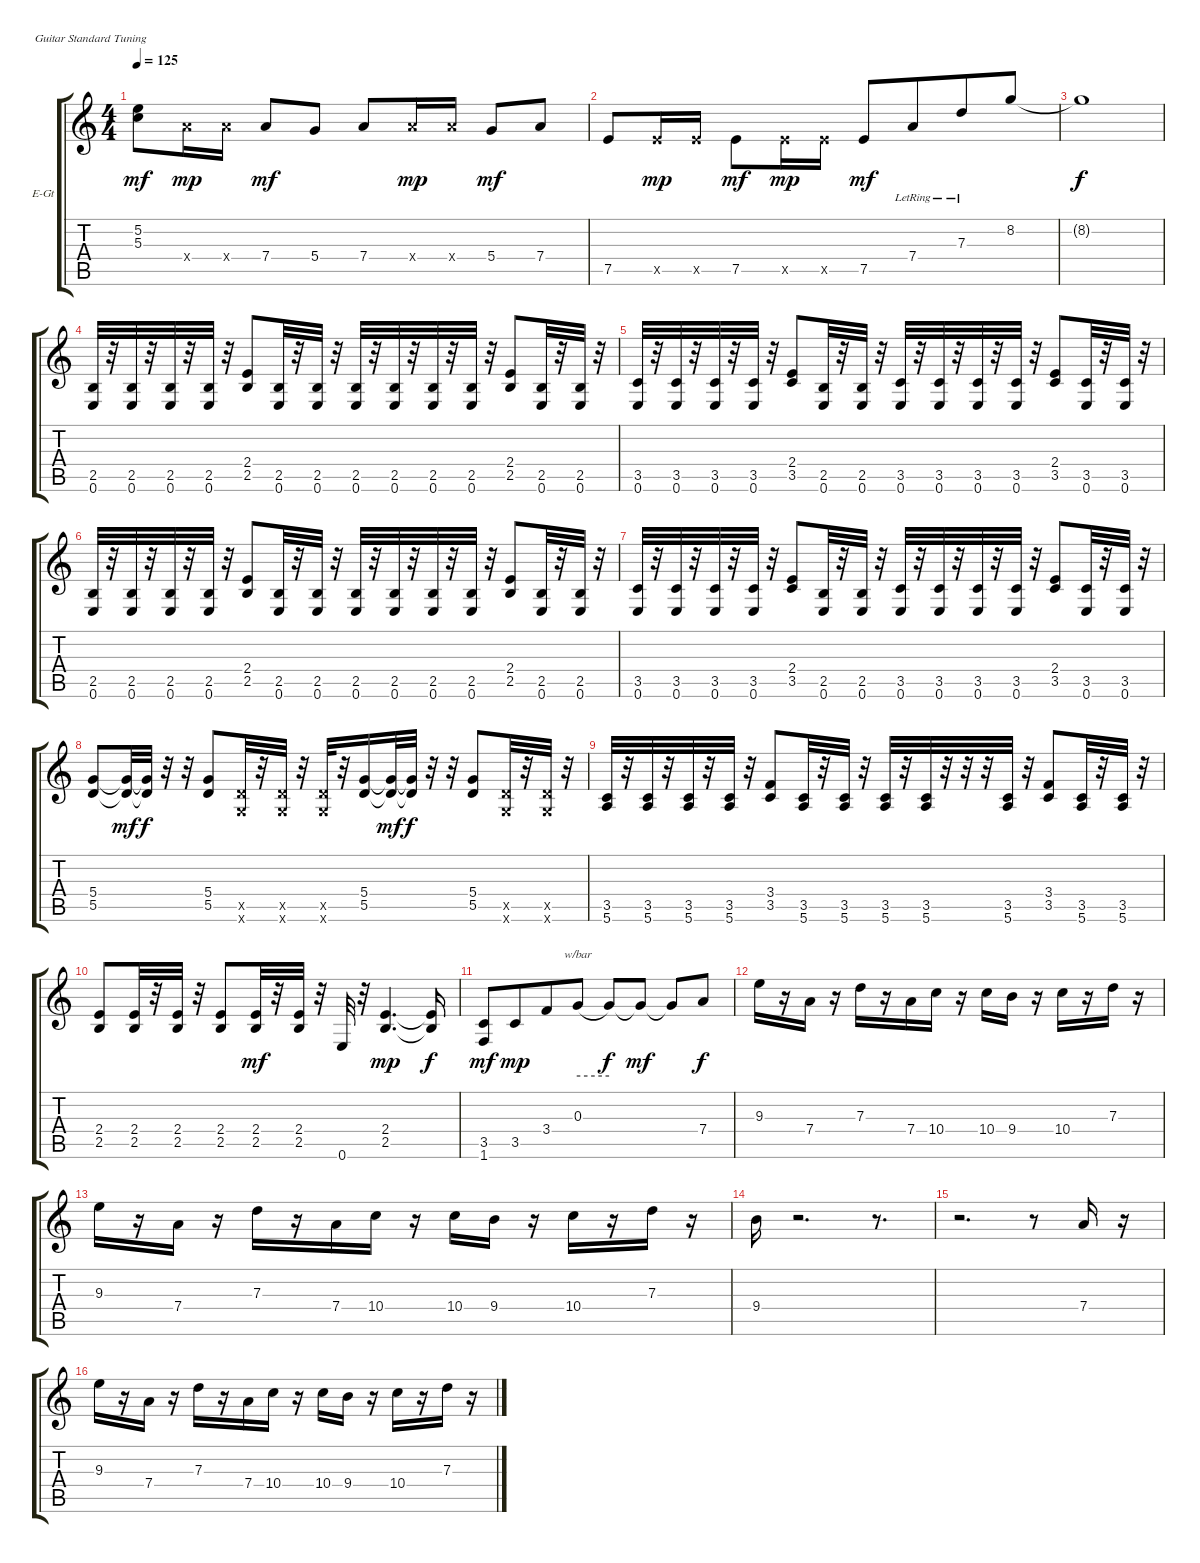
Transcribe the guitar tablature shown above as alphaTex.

\defaultSystemsLayout 4
\bracketExtendMode groupsimilarinstruments
\firstSystemTrackNameOrientation horizontal
\otherSystemsTrackNameOrientation horizontal
\track ("Electric Guitar" "E-Gt") {instrument distortionguitar}
\staff {score tabs}
\tuning (E4 B3 G3 D3 A2 E2)
\ts (4 4)
\tempo 125
\clef g2
\scale
0.333333
\ks c
(5.2 5.3).8{dy mf} 7.4{x}.16{dy mp} 7.4{x}.16 7.4.8{dy mf} 5.4.8 7.4.8 7.4{x}.16{dy mp} 7.4{x}.16 5.4.8{dy mf} 7.4.8 |
\scale
0.333333 7.5.8 7.5{x}.16{dy mp} 7.5{x}.16 7.5.8{dy mf} 7.5{x}.16{dy mp} 7.5{x}.16 7.5.8{dy mf beam invert} 7.4{lr}.8{beam invert beam merge} 7.3{lr}.8{beam invert} 8.2.8{beam invert} |
\scale
0.333333 8.2{t}.1{dy f} |
\scale
0.333333 (2.5 0.6).32 r.32 (2.5 0.6).32 r.32 (2.5 0.6).32 r.32 (2.5 0.6).32 r.32 (2.4 2.5).8 (2.5 0.6).32 r.32 (2.5 0.6).32 r.32 (2.5 0.6).32 r.32 (2.5 0.6).32 r.32 (2.5 0.6).32 r.32 (2.5 0.6).32 r.32 (2.4 2.5).8 (2.5 0.6).32 r.32 (2.5 0.6).32 r.32 |
\scale
0.333333 (3.5 0.6).32 r.32 (3.5 0.6).32 r.32 (3.5 0.6).32 r.32 (3.5 0.6).32 r.32 (2.4 3.5).8 (2.5 0.6).32 r.32 (2.5 0.6).32 r.32 (3.5 0.6).32 r.32 (3.5 0.6).32 r.32 (3.5 0.6).32 r.32 (3.5 0.6).32 r.32 (2.4 3.5).8 (3.5 0.6).32 r.32 (3.5 0.6).32 r.32 |
\scale
0.333333 (2.5 0.6).32 r.32 (2.5 0.6).32 r.32 (2.5 0.6).32 r.32 (2.5 0.6).32 r.32 (2.4 2.5).8 (2.5 0.6).32 r.32 (2.5 0.6).32 r.32 (2.5 0.6).32 r.32 (2.5 0.6).32 r.32 (2.5 0.6).32 r.32 (2.5 0.6).32 r.32 (2.4 2.5).8 (2.5 0.6).32 r.32 (2.5 0.6).32 r.32 |
\scale
0.333333 (3.5 0.6).32 r.32 (3.5 0.6).32 r.32 (3.5 0.6).32 r.32 (3.5 0.6).32 r.32 (2.4 3.5).8 (2.5 0.6).32 r.32 (2.5 0.6).32 r.32 (3.5 0.6).32 r.32 (3.5 0.6).32 r.32 (3.5 0.6).32 r.32 (3.5 0.6).32 r.32 (2.4 3.5).8 (3.5 0.6).32 r.32 (3.5 0.6).32 r.32 |
\scale
0.333333 (5.4 5.5).8 (5.4{t} 5.5{t}).32{dy mf} (5.4{t} 5.5{t}).32{dy f} r.32 r.32 (5.4 5.5).8 (5.5{x} 3.6{x}).32 r.32 (5.5{x} 3.6{x}).32 r.32 (5.5{x} 3.6{x}).32 r.32 (5.4 5.5).16 (5.4{t} 5.5{t}).32{dy mf} (5.4{t} 5.5{t}).32{dy f} r.32 r.32 (5.4 5.5).8 (5.5{x} 3.6{x}).32 r.32 (5.5{x} 3.6{x}).32 r.32 |
\scale
0.333333 (3.5 5.6).32 r.32 (3.5 5.6).32 r.32 (3.5 5.6).32 r.32 (3.5 5.6).32 r.32 (3.4 3.5).8 (3.5 5.6).32 r.32 (3.5 5.6).32 r.32 (3.5 5.6).32 r.32 (3.5 5.6).32 r.32 r.32 r.32 (3.5 5.6).32 r.32 (3.4 3.5).8 (3.5 5.6).32 r.32 (3.5 5.6).32 r.32 |
\scale
0.333333 (2.4 2.5).8 (2.4 2.5).32 r.32 (2.4 2.5).32 r.32 (2.4 2.5).8 (2.4 2.5).32{dy mf} r.32 (2.4 2.5).32 r.32 0.6.32 r.32 (2.4 2.5).4{d dy mp} (2.4{t} 2.5{t}).16{dy f} |
(3.5 1.6).8{dy mf} 3.5.8{dy mp beam merge} 3.4.8 0.3.8{tbe (hold default 0 0 60 0)} 0.3{t}.8{dy f} 0.3{t}.8{dy mf} 0.3{t}.8 7.4.8{dy f} |
9.3.16 r.16 7.4.16 r.16 7.3.16 r.16 7.4.16 10.4.16 r.16 10.4.16 9.4.16 r.16 10.4.16 r.16 7.3.16 r.16 |
9.3.16 r.16 7.4.16 r.16 7.3.16 r.16 7.4.16 10.4.16 r.16 10.4.16 9.4.16 r.16 10.4.16 r.16 7.3.16 r.16 |
9.4.16 r.2{d} r.8{d} |
r.2{d} r.8 7.4.16 r.16 |
9.3.16 r.16 7.4.16 r.16 7.3.16 r.16 7.4.16 10.4.16 r.16 10.4.16 9.4.16 r.16 10.4.16 r.16 7.3.16 r.16
